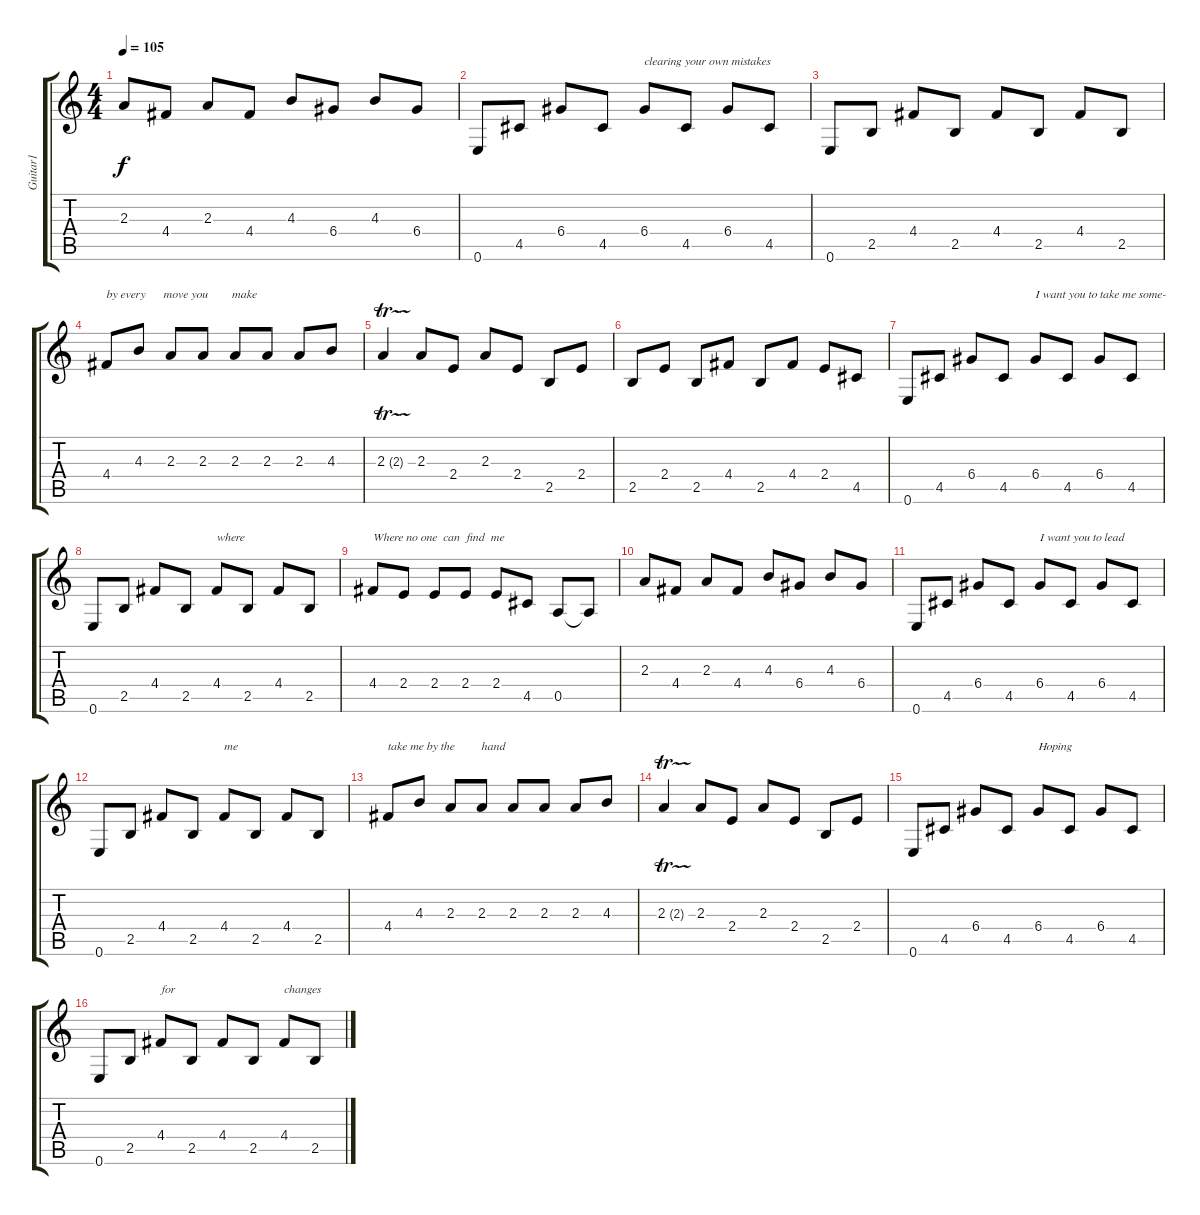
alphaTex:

\track ("Guitar1" "Guitar1") {instrument electricguitarclean}
\staff {score tabs}
\tuning (E4 B3 G3 D3 A2 E2) {hide}
\ts (4 4)
\tempo 105
\clef g2
\ks c
2.3.8{dy f} 4.4.8 2.3.8 4.4.8 4.3.8 6.4.8 4.3.8 6.4.8 |
0.6.8 4.5.8 6.4.8 4.5.8 6.4.8{txt "clearing your own mistakes"} 4.5.8 6.4.8 4.5.8 |
0.6.8 2.5.8 4.4.8 2.5.8 4.4.8 2.5.8 4.4.8 2.5.8 |
4.4.8{txt "by every      move you        make"} 4.3.8 2.3.8 2.3.8 2.3.8 2.3.8 2.3.8 4.3.8 |
2.3{tr (2 16)}.4 2.3.8 2.4.8 2.3.8 2.4.8 2.5.8 2.4.8 |
2.5.8 2.4.8 2.5.8 4.4.8 2.5.8 4.4.8 2.4.8 4.5.8 |
0.6.8 4.5.8 6.4.8 4.5.8 6.4.8{txt "I want you to take me some-"} 4.5.8 6.4.8 4.5.8 |
0.6.8 2.5.8 4.4.8 2.5.8 4.4.8{txt "where"} 2.5.8 4.4.8 2.5.8 |
4.4.8{txt "Where no one  can  find  me"} 2.4.8 2.4.8 2.4.8 2.4.8 4.5.8 0.5.8 0.5{t}.8 |
2.3.8 4.4.8 2.3.8 4.4.8 4.3.8 6.4.8 4.3.8 6.4.8 |
0.6.8 4.5.8 6.4.8 4.5.8 6.4.8{txt "I want you to lead           "} 4.5.8 6.4.8 4.5.8 |
0.6.8 2.5.8 4.4.8 2.5.8 4.4.8{txt "me"} 2.5.8 4.4.8 2.5.8 |
4.4.8{txt "take me by the         hand"} 4.3.8 2.3.8 2.3.8 2.3.8 2.3.8 2.3.8 4.3.8 |
2.3{tr (2 16)}.4 2.3.8 2.4.8 2.3.8 2.4.8 2.5.8 2.4.8 |
0.6.8 4.5.8 6.4.8 4.5.8 6.4.8{txt "Hoping"} 4.5.8 6.4.8 4.5.8 |
0.6.8 2.5.8 4.4.8{txt "for"} 2.5.8 4.4.8 2.5.8 4.4.8{txt "changes"} 2.5.8
